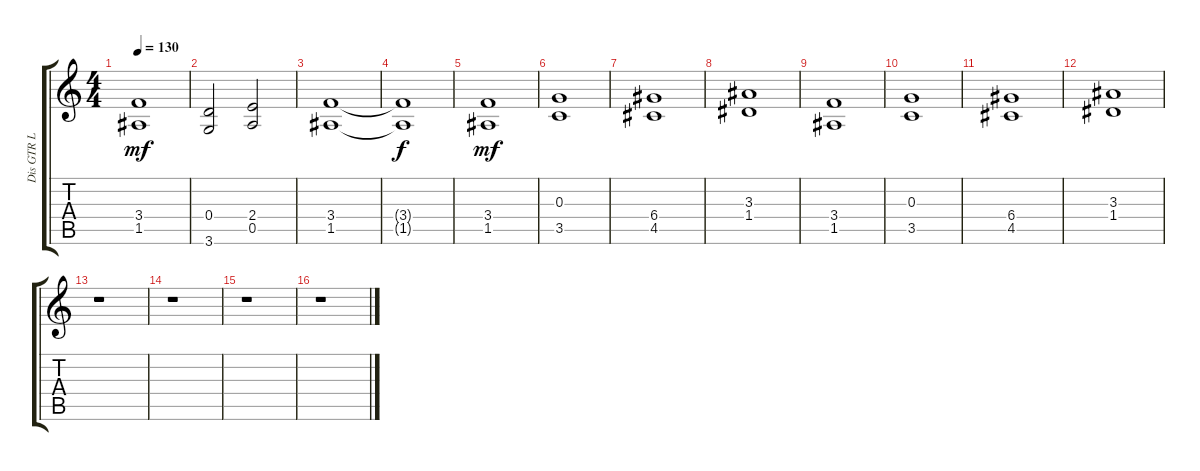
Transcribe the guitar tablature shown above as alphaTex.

\track ("Dis GTR L" "Dis GTR L") {instrument distortionguitar}
\staff {score tabs}
\tuning (E4 B3 G3 D3 A2 E2) {hide}
\ts (4 4)
\tempo 130
\clef g2
\ks c
(3.4 1.5).1{dy mf} |
(0.4 3.6).2 (2.4 0.5).2 |
(3.4 1.5).1 |
(3.4{t} 1.5{t}).1{dy f} |
(3.4 1.5).1{dy mf} |
(0.3 3.5).1 |
(6.4 4.5).1 |
(3.3 1.4).1 |
(3.4 1.5).1 |
(0.3 3.5).1 |
(6.4 4.5).1 |
(3.3 1.4).1 |
r.1 |
r.1 |
r.1 |
r.1
